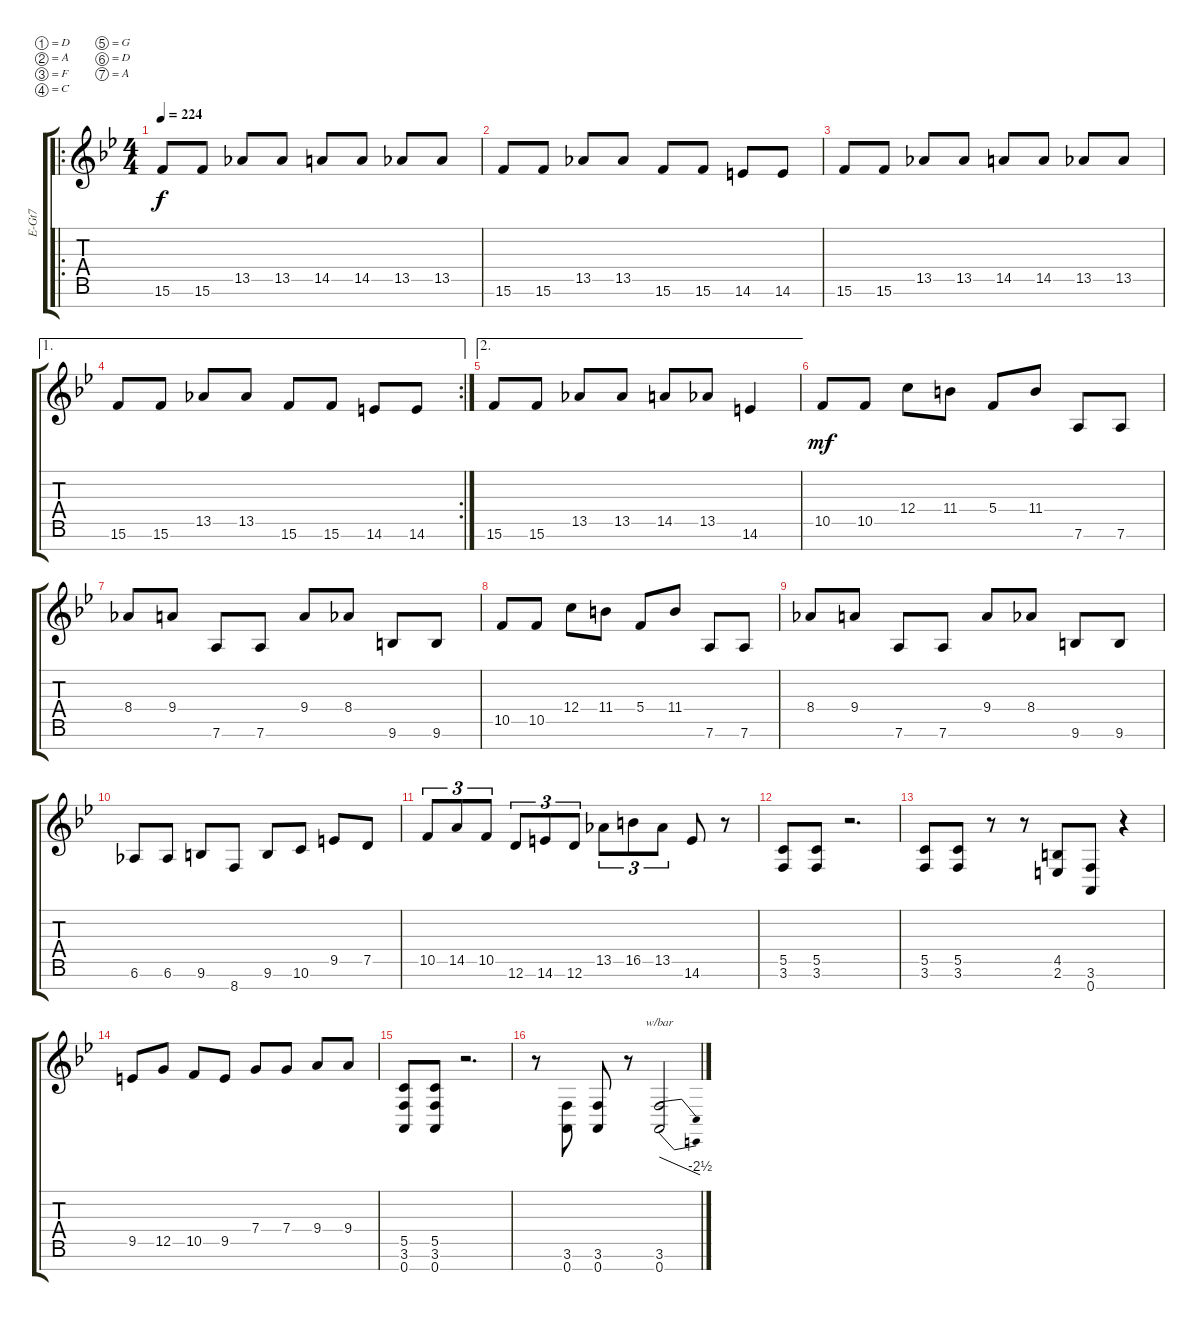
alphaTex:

\defaultSystemsLayout 4
\bracketExtendMode groupsimilarinstruments
\otherSystemsTrackNameOrientation horizontal
\track ("Electric Guitar" "E-Gt7") {instrument distortionguitar}
\staff {score tabs}
\tuning (D4 A3 F3 C3 G2 D2 A1)
\ro
\ts (4 4)
\tempo 224
\clef g2
\ks bb
15.6{acc forcenatural}.8{dy f beam Up} 15.6{acc forcenatural}.8{beam Up} 13.5{acc b}.8{beam Up} 13.5{acc b}.8{beam Up} 14.5{acc forcenatural}.8{beam Up} 14.5{acc forcenatural}.8{beam Up} 13.5{acc b}.8{beam Up} 13.5{acc b}.8{beam Up} |
15.6{acc forcenatural}.8{beam Up} 15.6{acc forcenatural}.8{beam Up} 13.5{acc b}.8{beam Up} 13.5{acc b}.8{beam Up} 15.6{acc forcenatural}.8{beam Up} 15.6{acc forcenatural}.8{beam Up} 14.6{acc #}.8{beam Up} 14.6{acc #}.8{beam Up} |
15.6{acc forcenatural}.8{beam Up} 15.6{acc forcenatural}.8{beam Up} 13.5{acc b}.8{beam Up} 13.5{acc b}.8{beam Up} 14.5{acc forcenatural}.8{beam Up} 14.5{acc forcenatural}.8{beam Up} 13.5{acc b}.8{beam Up} 13.5{acc b}.8{beam Up} |
\ae 1
\rc 2
15.6{acc forcenatural}.8{beam Up} 15.6{acc forcenatural}.8{beam Up} 13.5{acc b}.8{beam Up} 13.5{acc b}.8{beam Up} 15.6{acc forcenatural}.8{beam Up} 15.6{acc forcenatural}.8{beam Up} 14.6{acc #}.8{beam Up} 14.6{acc #}.8{beam Up} |
\ae 2
15.6{acc forcenatural}.8{beam Up} 15.6{acc forcenatural}.8{beam Up} 13.5{acc b}.8{beam Up} 13.5{acc b}.8{beam Up} 14.5{acc forcenatural}.8{beam Up} 13.5{acc b}.8{beam Up} 14.6{acc #}.4{beam Up} |
10.5{acc forcenatural}.8{dy mf beam Up} 10.5{acc forcenatural}.8{beam Up} 12.4{acc forcenatural}.8{beam Down} 11.4{acc #}.8{beam Down} 5.4{acc forcenatural}.8{beam Up} 11.4{acc #}.8{beam Up} 7.6{acc forcenatural}.8{beam Up} 7.6{acc forcenatural}.8{beam Up} |
8.4{acc b}.8{beam Up} 9.4{acc forcenatural}.8{beam Up} 7.6{acc forcenatural}.8{beam Up} 7.6{acc forcenatural}.8{beam Up} 9.4{acc forcenatural}.8{beam Up} 8.4{acc b}.8{beam Up} 9.6{acc #}.8{beam Up} 9.6{acc #}.8{beam Up} |
10.5{acc forcenatural}.8{beam Up} 10.5{acc forcenatural}.8{beam Up} 12.4{acc forcenatural}.8{beam Down} 11.4{acc #}.8{beam Down} 5.4{acc forcenatural}.8{beam Up} 11.4{acc #}.8{beam Up} 7.6{acc forcenatural}.8{beam Up} 7.6{acc forcenatural}.8{beam Up} |
8.4{acc b}.8{beam Up} 9.4{acc forcenatural}.8{beam Up} 7.6{acc forcenatural}.8{beam Up} 7.6{acc forcenatural}.8{beam Up} 9.4{acc forcenatural}.8{beam Up} 8.4{acc b}.8{beam Up} 9.6{acc #}.8{beam Up} 9.6{acc #}.8{beam Up} |
6.6{acc b}.8{beam Up} 6.6{acc b}.8{beam Up} 9.6{acc #}.8{beam Up} 8.7{acc forcenatural}.8{beam Up} 9.6{acc #}.8{beam Up} 10.6{acc forcenatural}.8{beam Up} 9.5{acc #}.8{beam Up} 7.5{acc forcenatural}.8{beam Up} |
10.5{acc forcenatural}.8{tu (3 2) beam Up} 14.5{acc forcenatural}.8{tu (3 2) beam Up} 10.5{acc forcenatural}.8{tu (3 2) beam Up} 12.6{acc forcenatural}.8{tu (3 2) beam Up} 14.6{acc #}.8{tu (3 2) beam Up} 12.6{acc forcenatural}.8{tu (3 2) beam Up} 13.5{acc b}.8{tu (3 2) beam Down} 16.5{acc #}.8{tu (3 2) beam Down} 13.5{acc b}.8{tu (3 2) beam Down} 14.6{acc #}.8{beam Up} r.8{beam Up} |
(3.6{acc forcenatural} 5.5{acc forcenatural}).8{beam Up} (3.6{acc forcenatural} 5.5{acc forcenatural}).8{beam Up} r.2{d beam Up} |
(3.6{acc forcenatural} 5.5{acc forcenatural}).8{beam Up} (3.6{acc forcenatural} 5.5{acc forcenatural}).8{beam Up} r.8{beam Up} r.8{beam Up} (2.6{acc #} 4.5{acc #}).8{beam Up} (3.6{acc forcenatural} 0.7{acc forcenatural}).8{beam Up} r.4{beam Up} |
9.5{acc #}.8{beam Up} 12.5{acc forcenatural}.8{beam Up} 10.5{acc forcenatural}.8{beam Up} 9.5{acc #}.8{beam Up} 7.4{acc forcenatural}.8{beam Up} 7.4{acc forcenatural}.8{beam Up} 9.4{acc forcenatural}.8{beam Up} 9.4{acc forcenatural}.8{beam Up} |
(3.6{acc forcenatural} 5.5{acc forcenatural} 0.7{acc forcenatural}).8{beam Up} (0.7{acc forcenatural} 3.6{acc forcenatural} 5.5{acc forcenatural}).8{beam Up} r.2{d beam Up} |
r.8{beam Down} (3.6{acc forcenatural} 0.7{acc forcenatural}).8{beam Up} (3.6{acc forcenatural} 0.7{acc forcenatural}).8{beam Up} r.8{beam Up} (3.6{acc forcenatural} 0.7{acc forcenatural}).2{tbe (dive default 0 0 45 -10) beam Up}
